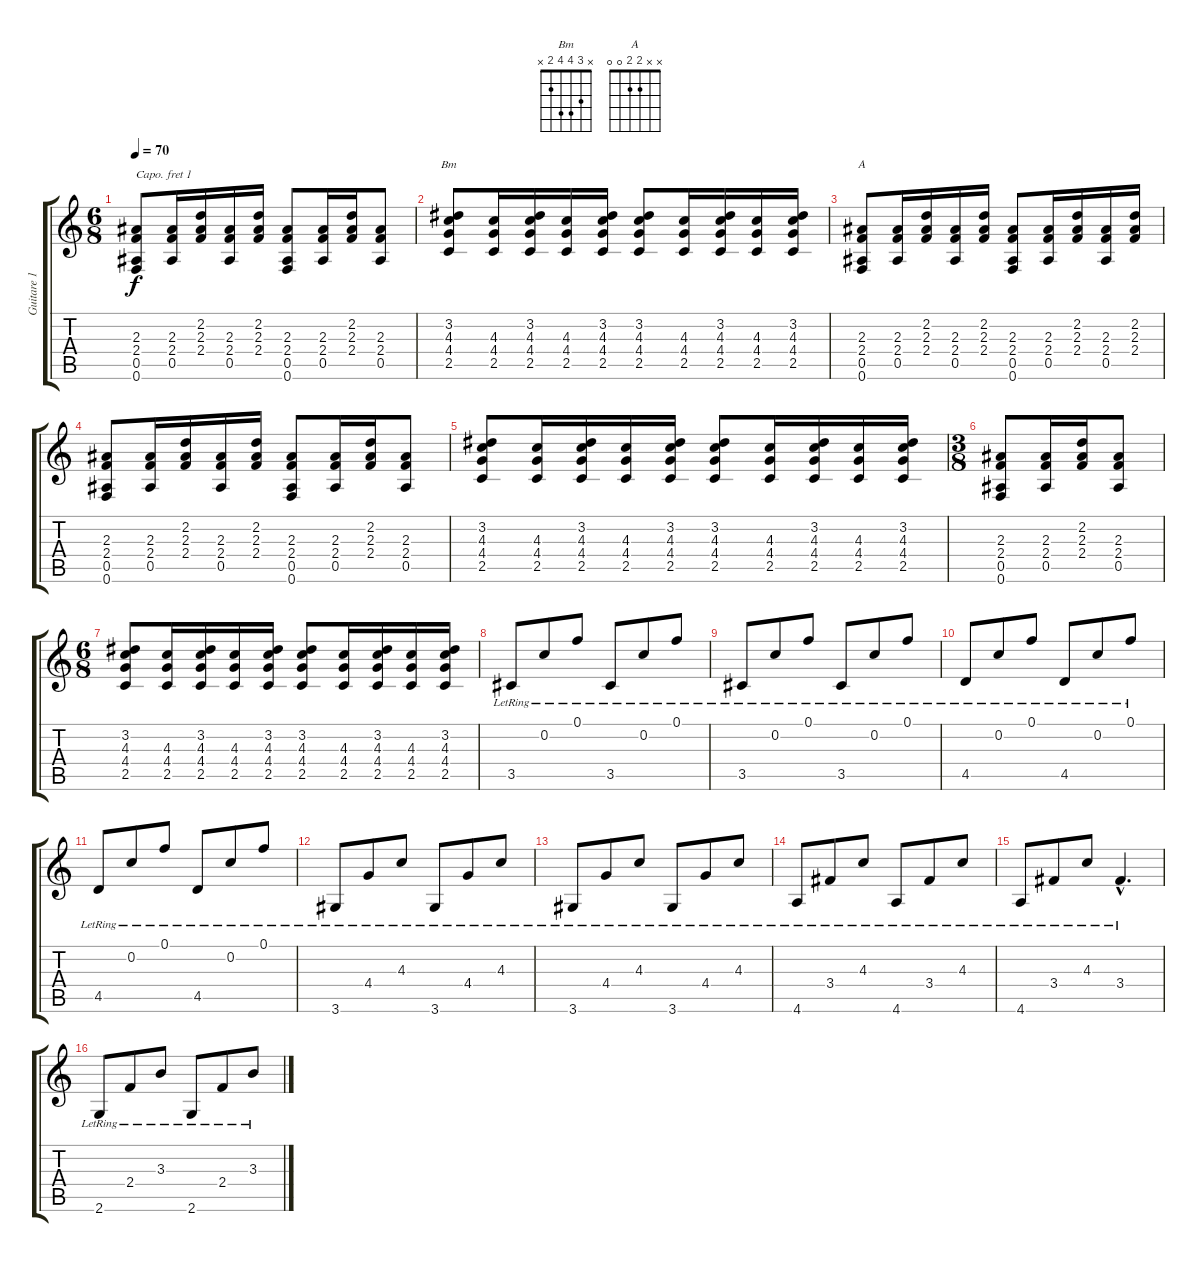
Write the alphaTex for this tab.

\track ("Guitare 1" "Guitare 1") {instrument acousticguitarnylon}
\staff {score tabs}
\capo 1
\tuning (E4 B3 G3 D3 A2 E2) {hide}
\chord ("Bm" x 3 4 4 2 x)
\chord ("A" x x 2 2 0 0)
\ts (6 8)
\tempo 70
\clef g2
\ks c
(2.3 2.4 0.5 0.6).8{dy f} (2.3 2.4 0.5).16 (2.2 2.3 2.4).16 (2.3 2.4 0.5).16 (2.2 2.3 2.4).16 (2.3 2.4 0.5 0.6).8 (2.3 2.4 0.5).16 (2.2 2.3 2.4).16 (2.3 2.4 0.5).8 |
(3.2 4.3 4.4 2.5).8{ch "Bm"} (4.3 4.4 2.5).16 (3.2 4.3 4.4 2.5).16 (4.3 4.4 2.5).16 (3.2 4.3 4.4 2.5).16 (3.2 4.3 4.4 2.5).8 (4.3 4.4 2.5).16 (3.2 4.3 4.4 2.5).16 (4.3 4.4 2.5).16 (3.2 4.3 4.4 2.5).16 |
(2.3 2.4 0.5 0.6).8{ch "A"} (2.3 2.4 0.5).16 (2.2 2.3 2.4).16 (2.3 2.4 0.5).16 (2.2 2.3 2.4).16 (2.3 2.4 0.5 0.6).8 (2.3 2.4 0.5).16 (2.2 2.3 2.4).16 (2.3 2.4 0.5).16 (2.2 2.3 2.4).16 |
(2.3 2.4 0.5 0.6).8 (2.3 2.4 0.5).16 (2.2 2.3 2.4).16 (2.3 2.4 0.5).16 (2.2 2.3 2.4).16 (2.3 2.4 0.5 0.6).8 (2.3 2.4 0.5).16 (2.2 2.3 2.4).16 (2.3 2.4 0.5).8 |
(3.2 4.3 4.4 2.5).8 (4.3 4.4 2.5).16 (3.2 4.3 4.4 2.5).16 (4.3 4.4 2.5).16 (3.2 4.3 4.4 2.5).16 (3.2 4.3 4.4 2.5).8 (4.3 4.4 2.5).16 (3.2 4.3 4.4 2.5).16 (4.3 4.4 2.5).16 (3.2 4.3 4.4 2.5).16 |
\ts (3 8)
(2.3 2.4 0.5 0.6).8 (2.3 2.4 0.5).16 (2.2 2.3 2.4).16 (2.3 2.4 0.5).8 |
\ts (6 8)
(3.2 4.3 4.4 2.5).8 (4.3 4.4 2.5).16 (3.2 4.3 4.4 2.5).16 (4.3 4.4 2.5).16 (3.2 4.3 4.4 2.5).16 (3.2 4.3 4.4 2.5).8 (4.3 4.4 2.5).16 (3.2 4.3 4.4 2.5).16 (4.3 4.4 2.5).16 (3.2 4.3 4.4 2.5).16 |
3.5{lr}.8{volume 13} 0.2{lr}.8 0.1{lr}.8 3.5{lr}.8 0.2{lr}.8 0.1{lr}.8 |
3.5{lr}.8 0.2{lr}.8 0.1{lr}.8 3.5{lr}.8 0.2{lr}.8 0.1{lr}.8 |
4.5{lr}.8 0.2{lr}.8 0.1{lr}.8 4.5{lr}.8 0.2{lr}.8 0.1{lr}.8 |
4.5{lr}.8 0.2{lr}.8 0.1{lr}.8 4.5{lr}.8 0.2{lr}.8 0.1{lr}.8 |
3.6{lr}.8 4.4{lr}.8 4.3{lr}.8 3.6{lr}.8 4.4{lr}.8 4.3{lr}.8 |
3.6{lr}.8 4.4{lr}.8 4.3{lr}.8 3.6{lr}.8 4.4{lr}.8 4.3{lr}.8 |
4.6{lr}.8 3.4{lr}.8 4.3{lr}.8 4.6{lr}.8 3.4{lr}.8 4.3{lr}.8 |
4.6{lr}.8 3.4{lr}.8 4.3{lr}.8 3.4{hac lr}.4{d} |
2.6{lr}.8 2.4{lr}.8 3.3{lr}.8 2.6{lr}.8 2.4{lr}.8 3.3{lr}.8
